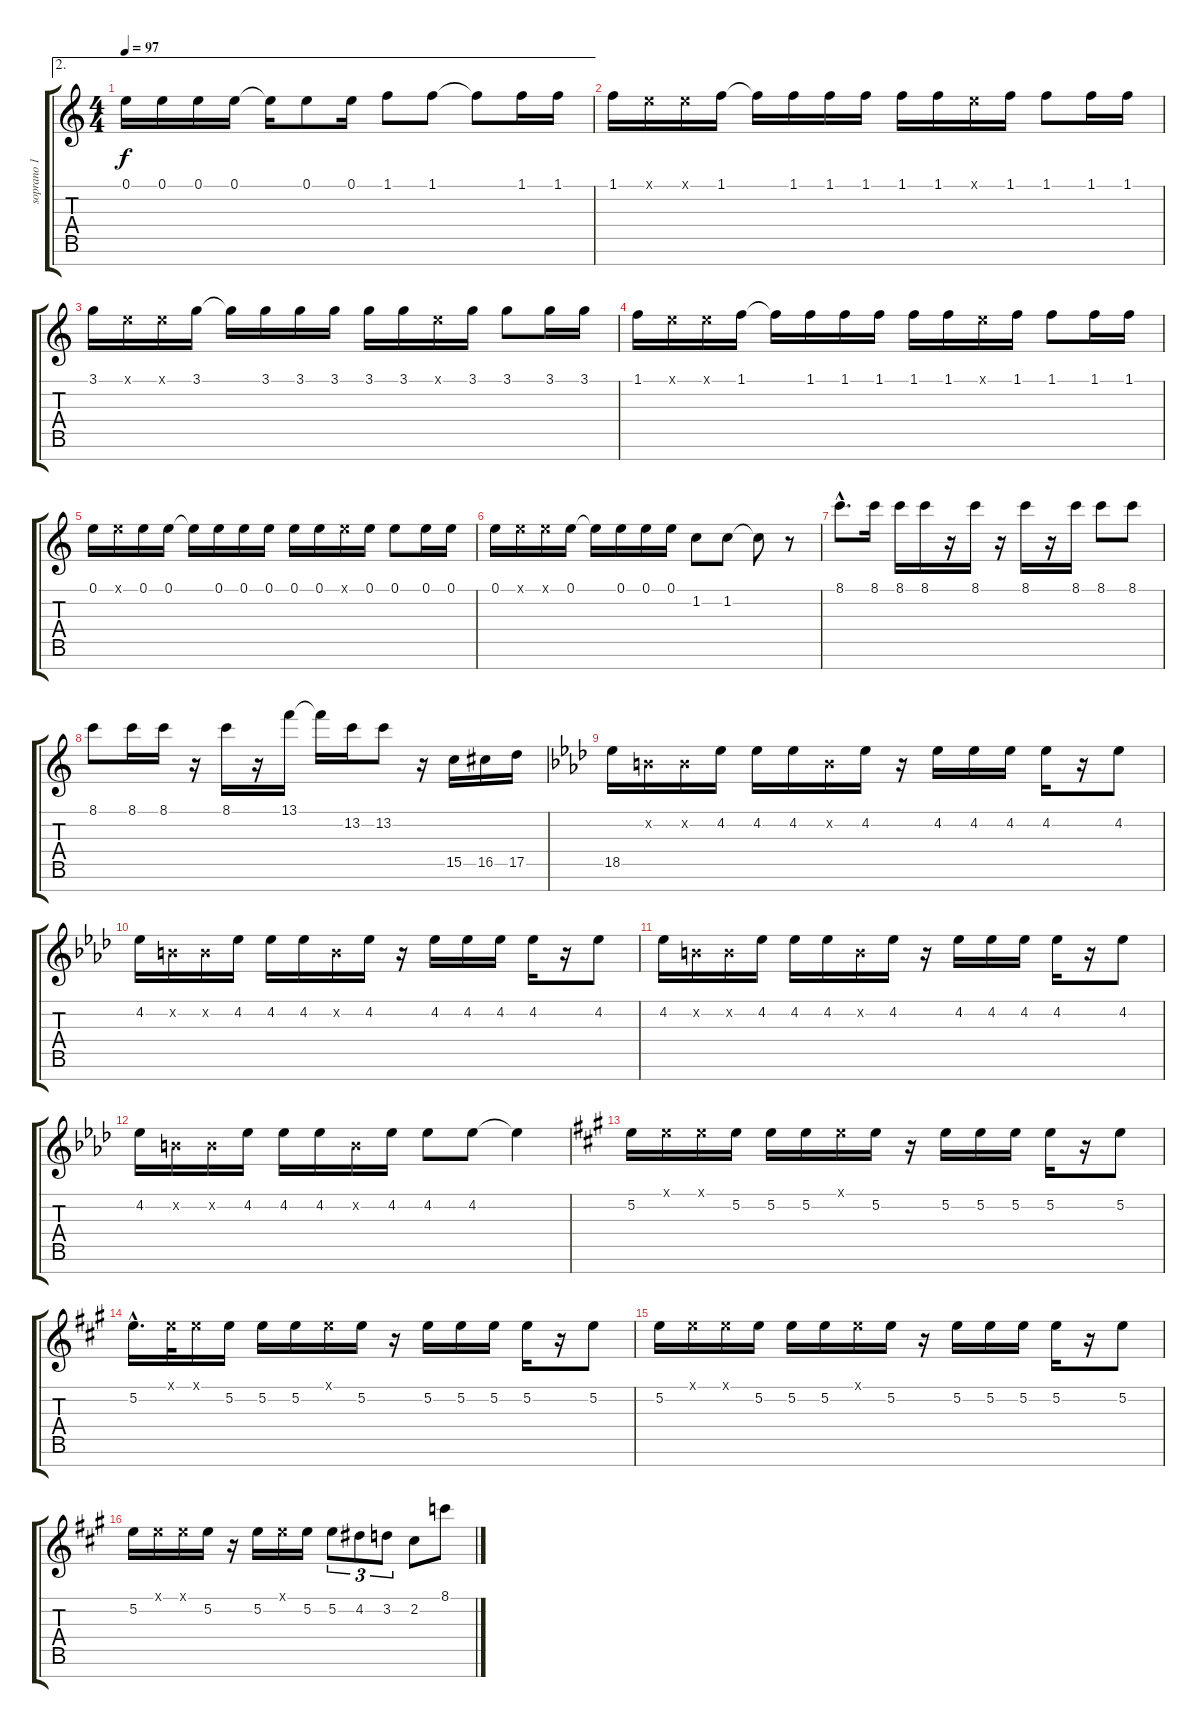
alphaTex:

\track ("soprano 1" "soprano 1") {instrument acousticguitarnylon}
\staff {score tabs}
\tuning (E4 B3 G3 D3 A2 E2 B1) {hide}
\ae 2
\ts (4 4)
\tempo 97
\clef g2
\ks c
0.1.16{dy f} 0.1.16 0.1.16 0.1.16 0.1{t}.16 0.1.8 0.1.16 1.1.8 1.1.8 1.1{t}.8 1.1.16 1.1.16 |
1.1.16 0.1{x}.16 0.1{x}.16 1.1.16 1.1{t}.16 1.1.16 1.1.16 1.1.16 1.1.16 1.1.16 0.1{x}.16 1.1.16 1.1.8 1.1.16 1.1.16 |
3.1.16 0.1{x}.16 0.1{x}.16 3.1.16 3.1{t}.16 3.1.16 3.1.16 3.1.16 3.1.16 3.1.16 0.1{x}.16 3.1.16 3.1.8 3.1.16 3.1.16 |
1.1.16 0.1{x}.16 0.1{x}.16 1.1.16 1.1{t}.16 1.1.16 1.1.16 1.1.16 1.1.16 1.1.16 0.1{x}.16 1.1.16 1.1.8 1.1.16 1.1.16 |
0.1.16 0.1{x}.16 0.1.16 0.1.16 0.1{t}.16 0.1.16 0.1.16 0.1.16 0.1.16 0.1.16 0.1{x}.16 0.1.16 0.1.8 0.1.16 0.1.16 |
0.1.16 0.1{x}.16 0.1{x}.16 0.1.16 0.1{t}.16 0.1.16 0.1.16 0.1.16 1.2.8 1.2.8 1.2{t}.8 r.8 |
8.1{hac}.8{d} 8.1.16 8.1.16 8.1.16 r.16 8.1.16 r.16 8.1.16 r.16 8.1.16 8.1.8 8.1.8 |
8.1.8 8.1.16 8.1.16 r.16 8.1.16 r.16 13.1.16 13.1{t}.16 13.2.16 13.2.8 r.16 15.5.16 16.5.16 17.5.16 |
\ks ab
18.5.16 0.2{x}.16 0.2{x}.16 4.2.16 4.2.16 4.2.16 0.2{x}.16 4.2.16 r.16 4.2.16 4.2.16 4.2.16 4.2.16 r.16 4.2.8 |
4.2.16 0.2{x}.16 0.2{x}.16 4.2.16 4.2.16 4.2.16 0.2{x}.16 4.2.16 r.16 4.2.16 4.2.16 4.2.16 4.2.16 r.16 4.2.8 |
4.2.16 0.2{x}.16 0.2{x}.16 4.2.16 4.2.16 4.2.16 0.2{x}.16 4.2.16 r.16 4.2.16 4.2.16 4.2.16 4.2.16 r.16 4.2.8 |
4.2.16 0.2{x}.16 0.2{x}.16 4.2.16 4.2.16 4.2.16 0.2{x}.16 4.2.16 4.2.8 4.2.8 4.2{t}.4 |
\ks a
5.2.16 0.1{x}.16 0.1{x}.16 5.2.16 5.2.16 5.2.16 0.1{x}.16 5.2.16 r.16 5.2.16 5.2.16 5.2.16 5.2.16 r.16 5.2.8 |
5.2{hac}.16{d} 0.1{x}.32 0.1{x}.16 5.2.16 5.2.16 5.2.16 0.1{x}.16 5.2.16 r.16 5.2.16 5.2.16 5.2.16 5.2.16 r.16 5.2.8 |
5.2.16 0.1{x}.16 0.1{x}.16 5.2.16 5.2.16 5.2.16 0.1{x}.16 5.2.16 r.16 5.2.16 5.2.16 5.2.16 5.2.16 r.16 5.2.8 |
5.2.16 0.1{x}.16 0.1{x}.16 5.2.16 r.16 5.2.16 0.1{x}.16 5.2.16 5.2.8{tu (3 2)} 4.2.8{tu (3 2)} 3.2.8{tu (3 2)} 2.2.8 8.1.8
